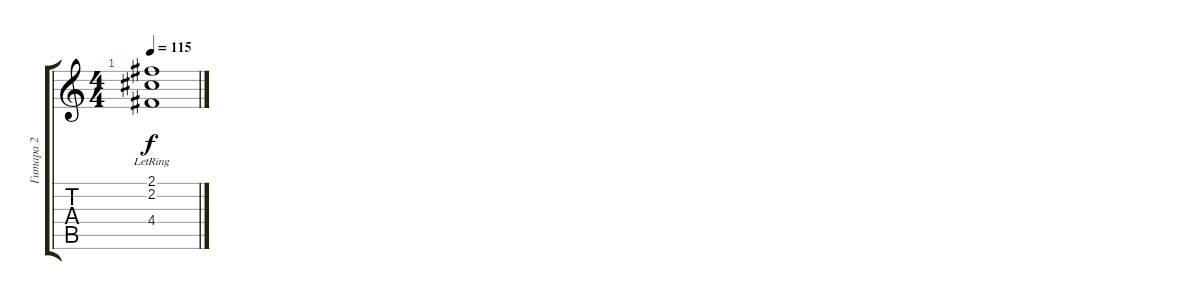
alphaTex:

\track ("Гитара 2" "Гитара 2") {instrument acousticguitarsteel}
\staff {score tabs}
\tuning (E4 B3 G3 D3 A2 E2) {hide}
\ts (4 4)
\tempo 115
\clef g2
\ks c
(2.1{lr} 2.2{t} 4.4{t}).1{dy f}
